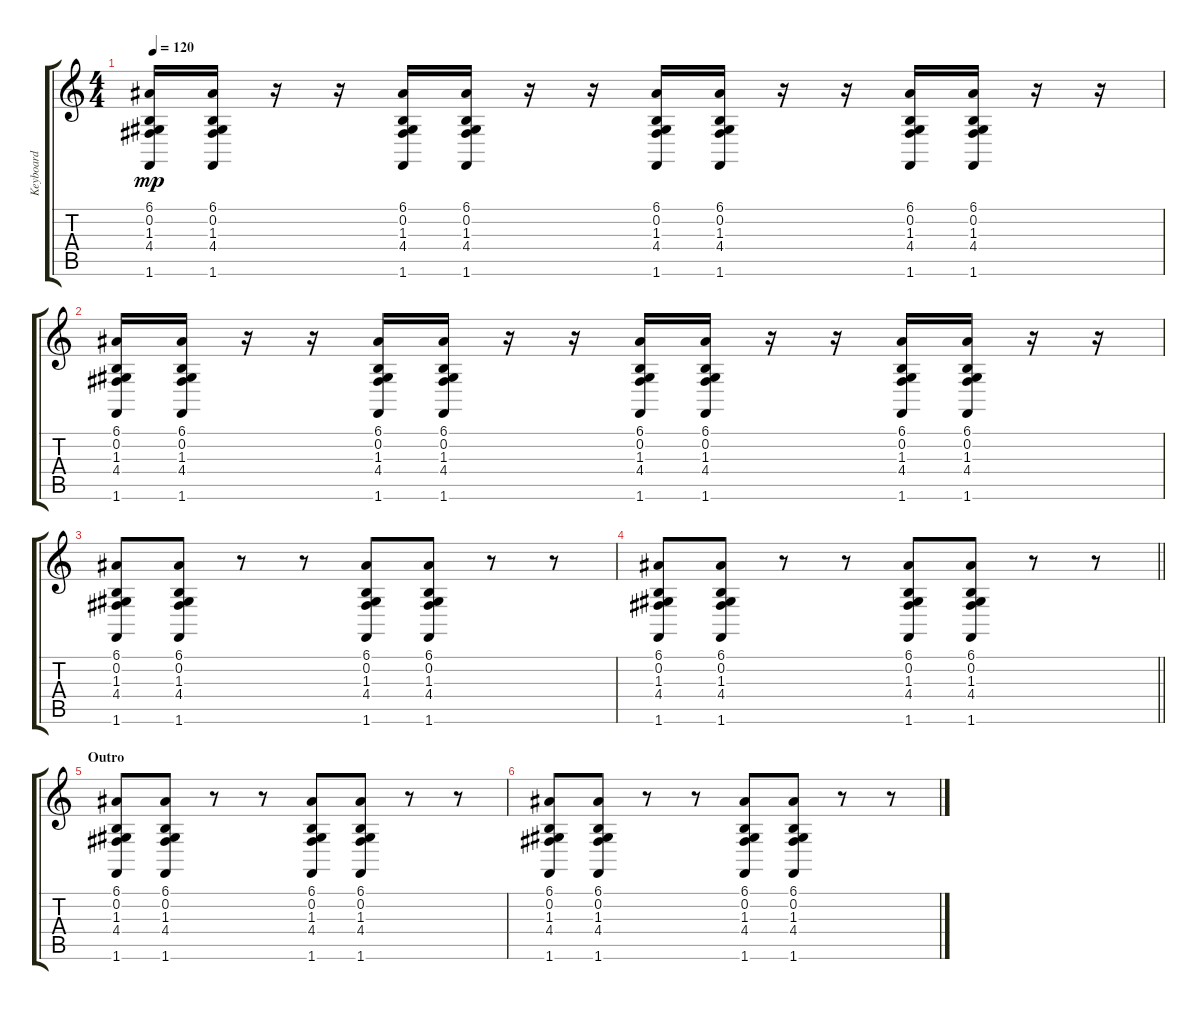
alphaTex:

\track ("Keyboard" "Keyboard") {instrument lead2sawtooth}
\staff {score tabs}
\tuning (E4 B3 G3 D3 A2 E2) {hide}
\ts (4 4)
\tempo 120
\clef g2
\ks c
(6.1 0.2 1.3 4.4 1.6).16{dy mp} (6.1 0.2 1.3 4.4 1.6).16 r.16 r.16 (6.1 0.2 1.3 4.4 1.6).16 (6.1 0.2 1.3 4.4 1.6).16 r.16 r.16 (6.1 0.2 1.3 4.4 1.6).16 (6.1 0.2 1.3 4.4 1.6).16 r.16 r.16 (6.1 0.2 1.3 4.4 1.6).16 (6.1 0.2 1.3 4.4 1.6).16 r.16 r.16 |
(6.1 0.2 1.3 4.4 1.6).16 (6.1 0.2 1.3 4.4 1.6).16 r.16 r.16 (6.1 0.2 1.3 4.4 1.6).16 (6.1 0.2 1.3 4.4 1.6).16 r.16 r.16 (6.1 0.2 1.3 4.4 1.6).16 (6.1 0.2 1.3 4.4 1.6).16 r.16 r.16 (6.1 0.2 1.3 4.4 1.6).16 (6.1 0.2 1.3 4.4 1.6).16 r.16 r.16 |
(6.1 0.2 1.3 4.4 1.6).8 (6.1 0.2 1.3 4.4 1.6).8 r.8 r.8 (6.1 0.2 1.3 4.4 1.6).8 (6.1 0.2 1.3 4.4 1.6).8 r.8 r.8 |
\barLineRight lightlight
(6.1 0.2 1.3 4.4 1.6).8 (6.1 0.2 1.3 4.4 1.6).8 r.8 r.8 (6.1 0.2 1.3 4.4 1.6).8 (6.1 0.2 1.3 4.4 1.6).8 r.8 r.8 |
\section ("" "Outro")
(6.1 0.2 1.3 4.4 1.6).8 (6.1 0.2 1.3 4.4 1.6).8 r.8 r.8 (6.1 0.2 1.3 4.4 1.6).8 (6.1 0.2 1.3 4.4 1.6).8 r.8 r.8 |
(6.1 0.2 1.3 4.4 1.6).8 (6.1 0.2 1.3 4.4 1.6).8 r.8 r.8 (6.1 0.2 1.3 4.4 1.6).8 (6.1 0.2 1.3 4.4 1.6).8 r.8 r.8
